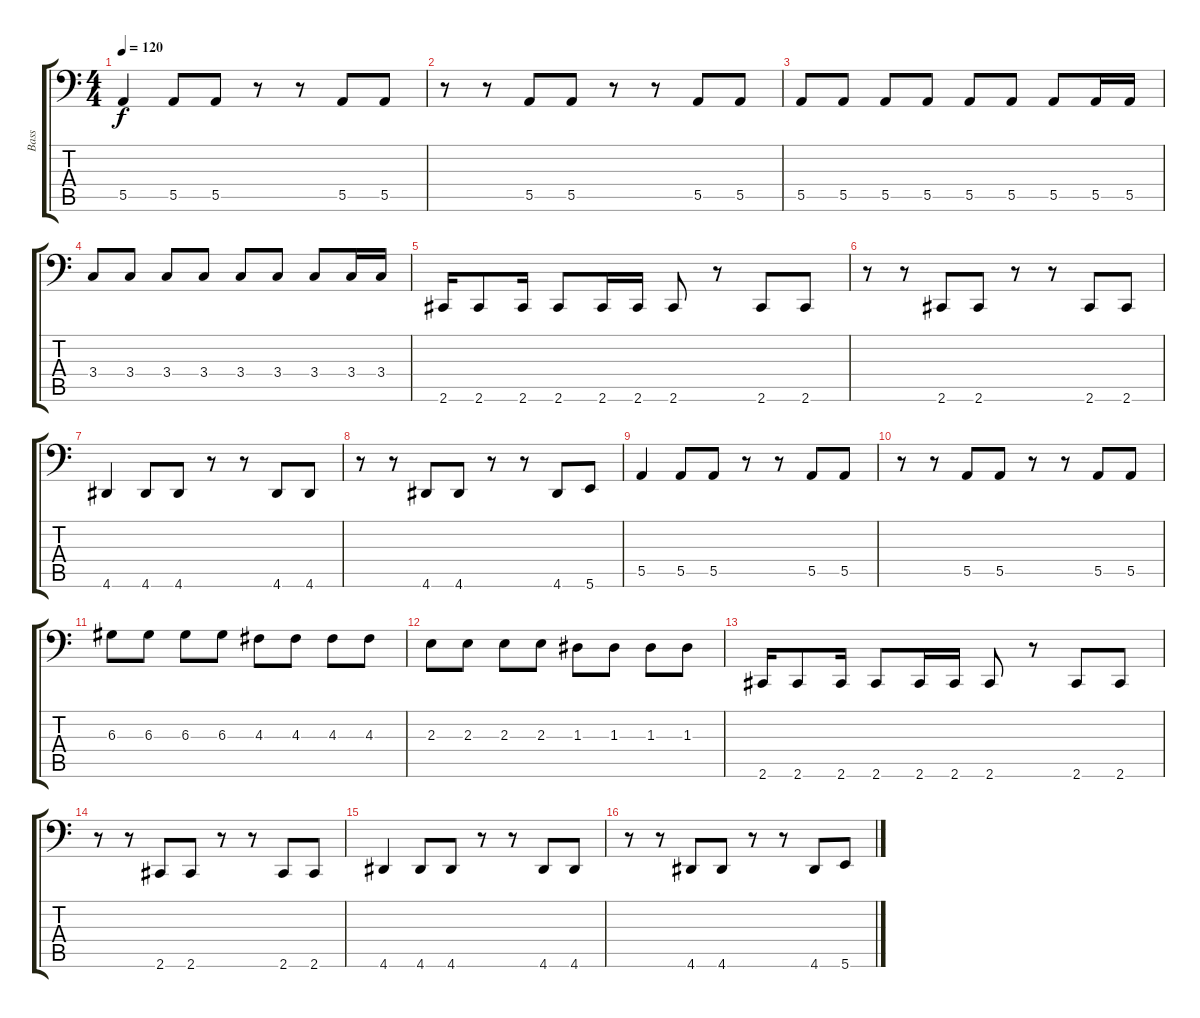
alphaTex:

\track ("Bass" "Bass") {instrument electricbassfinger}
\staff {score tabs}
\tuning (C3 G2 D2 A1 E1 B0) {hide}
\ts (4 4)
\tempo 120
\clef f4
\ks c
5.5.4{dy f} 5.5.8 5.5.8 r.8 r.8 5.5.8 5.5.8 |
r.8 r.8 5.5.8 5.5.8 r.8 r.8 5.5.8 5.5.8 |
5.5.8 5.5.8 5.5.8 5.5.8 5.5.8 5.5.8 5.5.8 5.5.16 5.5.16 |
3.4.8 3.4.8 3.4.8 3.4.8 3.4.8 3.4.8 3.4.8 3.4.16 3.4.16 |
2.6.16 2.6.8 2.6.16 2.6.8 2.6.16 2.6.16 2.6.8 r.8 2.6.8 2.6.8 |
r.8 r.8 2.6.8 2.6.8 r.8 r.8 2.6.8 2.6.8 |
4.6.4 4.6.8 4.6.8 r.8 r.8 4.6.8 4.6.8 |
r.8 r.8 4.6.8 4.6.8 r.8 r.8 4.6.8 5.6.8 |
5.5.4 5.5.8 5.5.8 r.8 r.8 5.5.8 5.5.8 |
r.8 r.8 5.5.8 5.5.8 r.8 r.8 5.5.8 5.5.8 |
6.3.8 6.3.8 6.3.8 6.3.8 4.3.8 4.3.8 4.3.8 4.3.8 |
2.3.8 2.3.8 2.3.8 2.3.8 1.3.8 1.3.8 1.3.8 1.3.8 |
2.6.16 2.6.8 2.6.16 2.6.8 2.6.16 2.6.16 2.6.8 r.8 2.6.8 2.6.8 |
r.8 r.8 2.6.8 2.6.8 r.8 r.8 2.6.8 2.6.8 |
4.6.4 4.6.8 4.6.8 r.8 r.8 4.6.8 4.6.8 |
r.8 r.8 4.6.8 4.6.8 r.8 r.8 4.6.8 5.6.8
